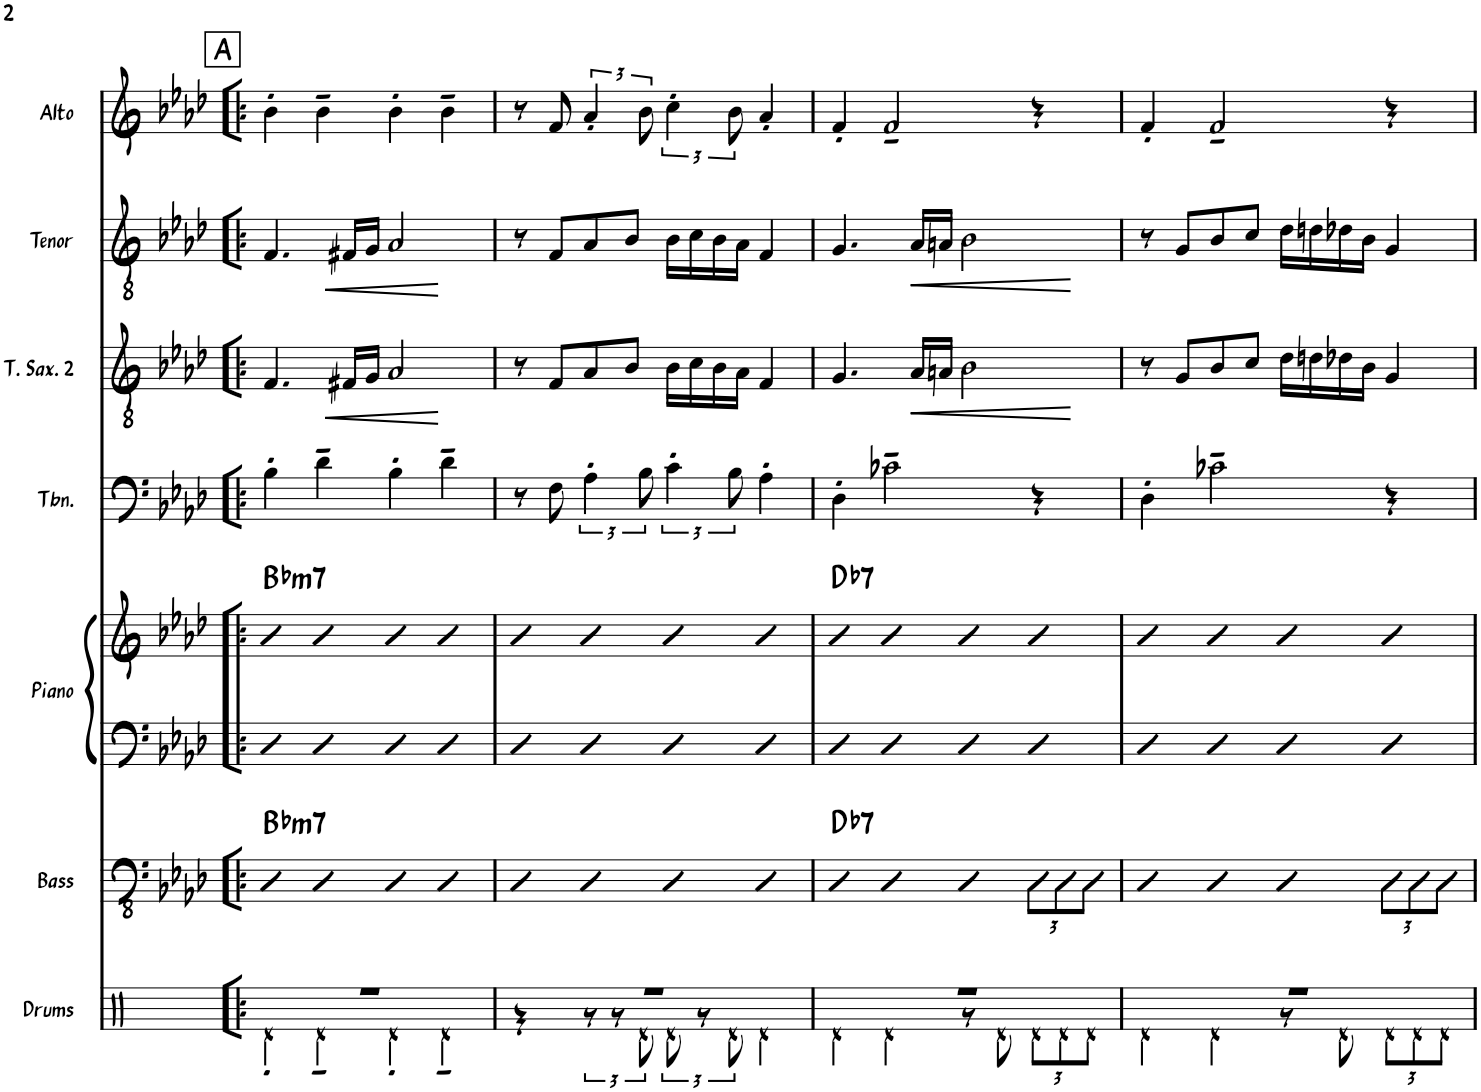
**kern	**kern	**harte	**kern	**kern	**harte	**kern	**kern	**dynam	**kern	**dynam	**kern
*part7	*part6	*part6	*part5	*part5	*part5	*part4	*part3	*part3	*part2	*part2	*part1
*staff8	*staff7	*	*staff6	*staff5	*	*staff4	*staff3	*staff3	*staff2	*staff2	*staff1
*I"Drums	*I"Bass	*	*I"Piano	*	*	*I"Trombone	*I"Tenor Saxophone 2	*	*I"Tenor Sax	*	*I"Alto Sax
*I'Drums	*I'Bass	*	*I'Piano	*	*	*I'Tbn.	*I'T. Sax. 2	*	*I'Tenor	*	*I'Alto
!!LO:PB:g=z
*clefX	*clefFv4	*	*clefF4	*clefG2	*	*clefF4	*clefGv2	*	*clefGv2	*	*clefG2
*	*	*	*	*	*	*	*Trd8c14	*	*Trd8c14	*	*Trd5c9
*k[]	*k[b-e-a-d-]	*	*k[b-e-a-d-]	*k[b-e-a-d-]	*	*k[b-e-a-d-]	*k[b-e-a-d-]	*	*k[b-e-a-d-]	*	*k[b-e-a-d-]
*M4/4	*M4/4	*	*M4/4	*M4/4	*	*M4/4	*M4/4	*	*M4/4	*	*M4/4
!!LO:REH:place=s1:a:B:rj:fs=14:t=A
=5!|:	=5!|:	=5!|:	=5!|:	=5!|:	=5!|:	=5!|:	=5!|:	=5!|:	=5!|:	=5!|:	=5!|:
*^	*	*	*	*	*	*	*	*	*	*	*
!	!	!	!LO:H:kt=m7	!	!	!LO:H:kt=m7	!	!	!	!	!	!
1r	4Rd'\	4DD-	Bb:min7	4D-	4b-	Bb:min7	4B-'\	4.F/	.	4.F/	.	4b-'\
.	4Rd~\	4DD-	.	4D-	4b-	.	4d-~\	.	.	.	.	4b-~\
!	!	!	!	!	!	!	!	!	!LO:HP:b	!	!LO:HP:b	!
.	.	.	.	.	.	.	.	16F#X/LL	<	16F#X/LL	<	.
.	.	.	.	.	.	.	.	16G/JJ	.	16G/JJ	.	.
.	4Rd'\	4DD-	.	4D-	4b-	.	4B-'\	2A-/	.	2A-/	.	4b-'\
.	4Rd~\	4DD-	.	4D-	4b-	.	4d-~\	.	.	.	.	4b-~\
*v	*v	*	*	*	*	*	*	*	*	*	*	*
.	.	.	.	.	.	.	.	[	.	[	.
=6	=6	=6	=6	=6	=6	=6	=6	=6	=6	=6	=6
*^	*	*	*	*	*	*	*	*	*	*	*
1r	4r	4DD-	.	4D-	4b-	.	8r	8r	.	8r	.	8r
.	.	.	.	.	.	.	8F\	8F/L	.	8F/L	.	8f/
.	12r	4DD-	.	4D-	4b-	.	6A-'\	8A-/	.	8A-/	.	6a-'/
.	12r	.	.	.	.	.	.	.	.	.	.	.
.	.	.	.	.	.	.	.	8B-/J	.	8B-/J	.	.
.	12Rd\	.	.	.	.	.	12B-\	.	.	.	.	12b-\
.	12Rd\	4DD-	.	4D-	4b-	.	6c'\	16B-\LL	.	16B-\LL	.	6cc'\
.	.	.	.	.	.	.	.	16c\	.	16c\	.	.
.	12r	.	.	.	.	.	.	.	.	.	.	.
.	.	.	.	.	.	.	.	16B-\	.	16B-\	.	.
.	12Rd\	.	.	.	.	.	12B-\	.	.	.	.	12b-\
.	.	.	.	.	.	.	.	16A-\JJ	.	16A-\JJ	.	.
.	4Rd\	4DD-	.	4D-	4b-	.	4A-'\	4F/	.	4F/	.	4a-'/
=7	=7	=7	=7	=7	=7	=7	=7	=7	=7	=7	=7	=7
!	!	!	!LO:H:kt=7	!	!	!LO:H:kt=7	!	!	!	!	!	!
1r	4Rd\	4DD-	Db:7	4D-	4b-	Db:7	4D-'\	4.G/	.	4.G/	.	4f'/
.	4Rd\	4DD-	.	4D-	4b-	.	2c-X~\	.	.	.	.	2f~/
!	!	!	!	!	!	!	!	!	!LO:HP:b	!	!LO:HP:b	!
.	.	.	.	.	.	.	.	16A-/LL	<	16A-/LL	<	.
.	.	.	.	.	.	.	.	16An/JJ	.	16An/JJ	.	.
.	8r	4DD-	.	4D-	4b-	.	.	2B-\	.	2B-\	.	.
.	8Rd\	.	.	.	.	.	.	.	.	.	.	.
*	*Xbrackettup	*Xbrackettup	*	*	*	*	*	*	*	*	*	*
.	12Rd\L	12AAA-\L	.	4D-	4b-	.	4r	.	.	.	.	4r
.	12Rd\	12AAA-\	.	.	.	.	.	.	.	.	.	.
.	12Rd\J	12AAA-\J	.	.	.	.	.	.	.	.	.	.
*v	*v	*	*	*	*	*	*	*	*	*	*	*
.	.	.	.	.	.	.	.	[	.	[	.
=8	=8	=8	=8	=8	=8	=8	=8	=8	=8	=8	=8
*^	*	*	*	*	*	*	*	*	*	*	*
1r	4Rd\	4DD-	.	4D-	4b-	.	4D-'\	8r	.	8r	.	4f'/
.	.	.	.	.	.	.	.	8G/L	.	8G/L	.	.
.	4Rd\	4DD-	.	4D-	4b-	.	2c-X~\	8B-/	.	8B-/	.	2f~/
.	.	.	.	.	.	.	.	8c/J	.	8c/J	.	.
.	8r	4DD-	.	4D-	4b-	.	.	16d-\LL	.	16d-\LL	.	.
.	.	.	.	.	.	.	.	16dn\	.	16dn\	.	.
.	8Rd\	.	.	.	.	.	.	16d-X\	.	16d-X\	.	.
.	.	.	.	.	.	.	.	16B-\JJ	.	16B-\JJ	.	.
.	12Rd\L	12AAA-\L	.	4D-	4b-	.	4r	4G/	.	4G/	.	4r
.	12Rd\	12AAA-\	.	.	.	.	.	.	.	.	.	.
.	12Rd\J	12AAA-\J	.	.	.	.	.	.	.	.	.	.
*v	*v	*	*	*	*	*	*	*	*	*	*	*
=	=	=	=	=	=	=	=	=	=	=	=
*-	*-	*-	*-	*-	*-	*-	*-	*-	*-	*-	*-
